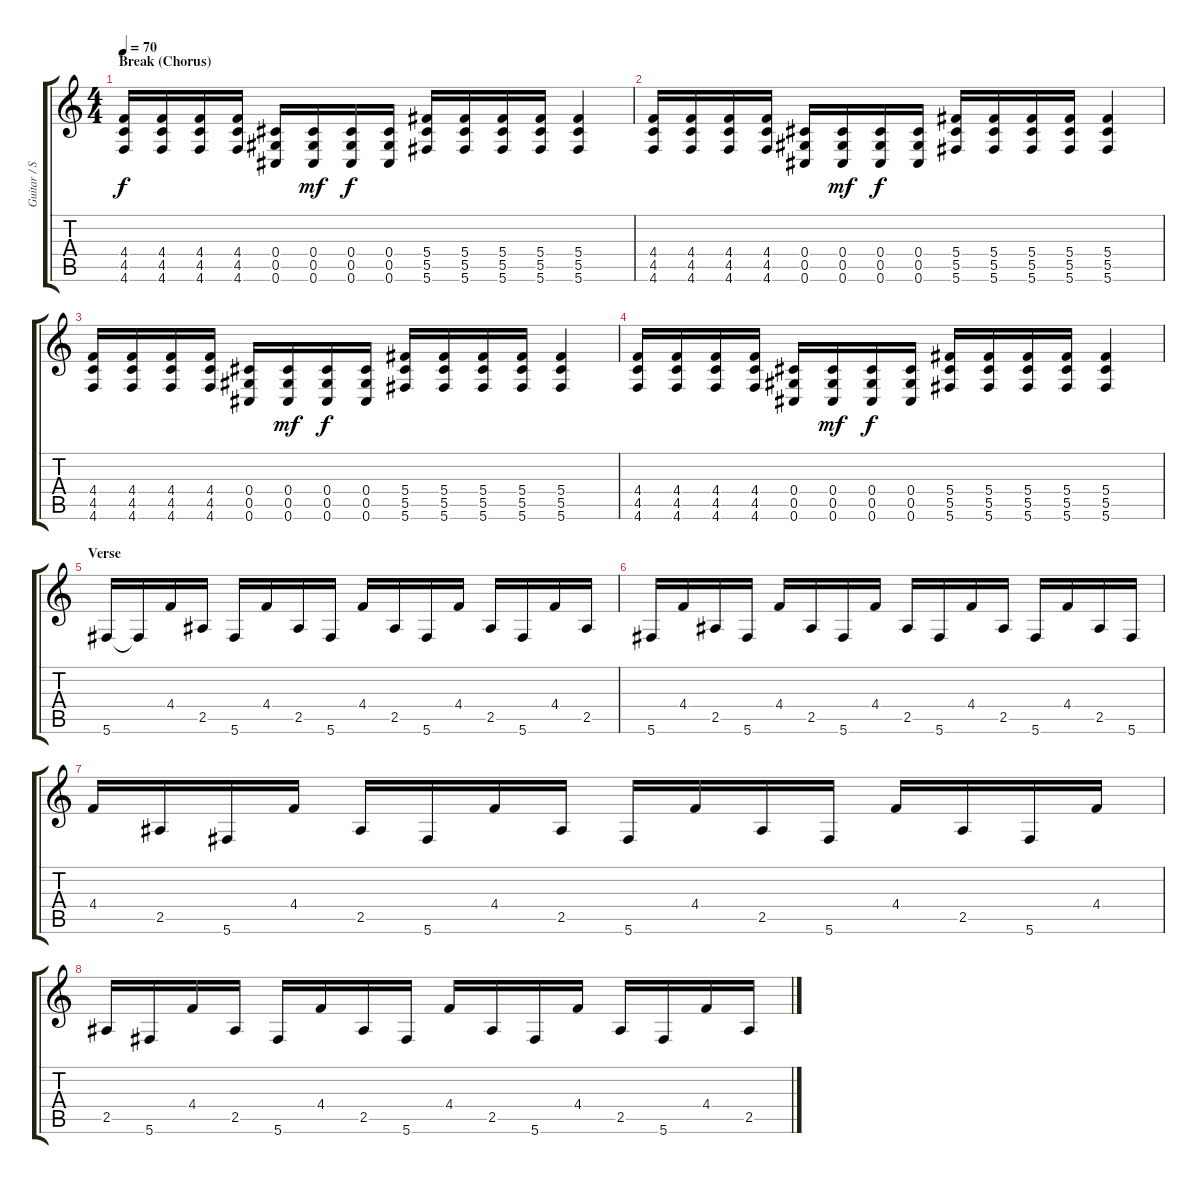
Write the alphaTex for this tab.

\track ("Guitar / Stef Carpenter" "Guitar / S") {instrument distortionguitar}
\staff {score tabs}
\tuning (Eb4 Bb3 Gb3 Db3 Ab2 Db2) {hide}
\ts (4 4)
\section ("" "Break (Chorus)")
\tempo 70
\clef g2
\ks c
(4.4 4.5 4.6).16{dy f} (4.4 4.5 4.6).16 (4.4 4.5 4.6).16 (4.4 4.5 4.6).16 (0.4 0.5 0.6).16 (0.4 0.5 0.6).16{dy mf} (0.4 0.5 0.6).16{dy f} (0.4 0.5 0.6).16 (5.4 5.5 5.6).16 (5.4 5.5 5.6).16 (5.4 5.5 5.6).16 (5.4 5.5 5.6).16 (5.4 5.5 5.6).4 |
(4.4 4.5 4.6).16 (4.4 4.5 4.6).16 (4.4 4.5 4.6).16 (4.4 4.5 4.6).16 (0.4 0.5 0.6).16 (0.4 0.5 0.6).16{dy mf} (0.4 0.5 0.6).16{dy f} (0.4 0.5 0.6).16 (5.4 5.5 5.6).16 (5.4 5.5 5.6).16 (5.4 5.5 5.6).16 (5.4 5.5 5.6).16 (5.4 5.5 5.6).4 |
(4.4 4.5 4.6).16 (4.4 4.5 4.6).16 (4.4 4.5 4.6).16 (4.4 4.5 4.6).16 (0.4 0.5 0.6).16 (0.4 0.5 0.6).16{dy mf} (0.4 0.5 0.6).16{dy f} (0.4 0.5 0.6).16 (5.4 5.5 5.6).16 (5.4 5.5 5.6).16 (5.4 5.5 5.6).16 (5.4 5.5 5.6).16 (5.4 5.5 5.6).4 |
(4.4 4.5 4.6).16 (4.4 4.5 4.6).16 (4.4 4.5 4.6).16 (4.4 4.5 4.6).16 (0.4 0.5 0.6).16 (0.4 0.5 0.6).16{dy mf} (0.4 0.5 0.6).16{dy f} (0.4 0.5 0.6).16 (5.4 5.5 5.6).16 (5.4 5.5 5.6).16 (5.4 5.5 5.6).16 (5.4 5.5 5.6).16 (5.4 5.5 5.6).4 |
\section ("" "Verse")
5.6.16 5.6{t}.16 4.4.16 2.5.16 5.6.16 4.4.16 2.5.16 5.6.16 4.4.16 2.5.16 5.6.16 4.4.16 2.5.16 5.6.16 4.4.16 2.5.16 |
5.6.16 4.4.16 2.5.16 5.6.16 4.4.16 2.5.16 5.6.16 4.4.16 2.5.16 5.6.16 4.4.16 2.5.16 5.6.16 4.4.16 2.5.16 5.6.16 |
4.4.16 2.5.16 5.6.16 4.4.16 2.5.16 5.6.16 4.4.16 2.5.16 5.6.16 4.4.16 2.5.16 5.6.16 4.4.16 2.5.16 5.6.16 4.4.16 |
2.5.16 5.6.16 4.4.16 2.5.16 5.6.16 4.4.16 2.5.16 5.6.16 4.4.16 2.5.16 5.6.16 4.4.16 2.5.16 5.6.16 4.4.16 2.5.16
